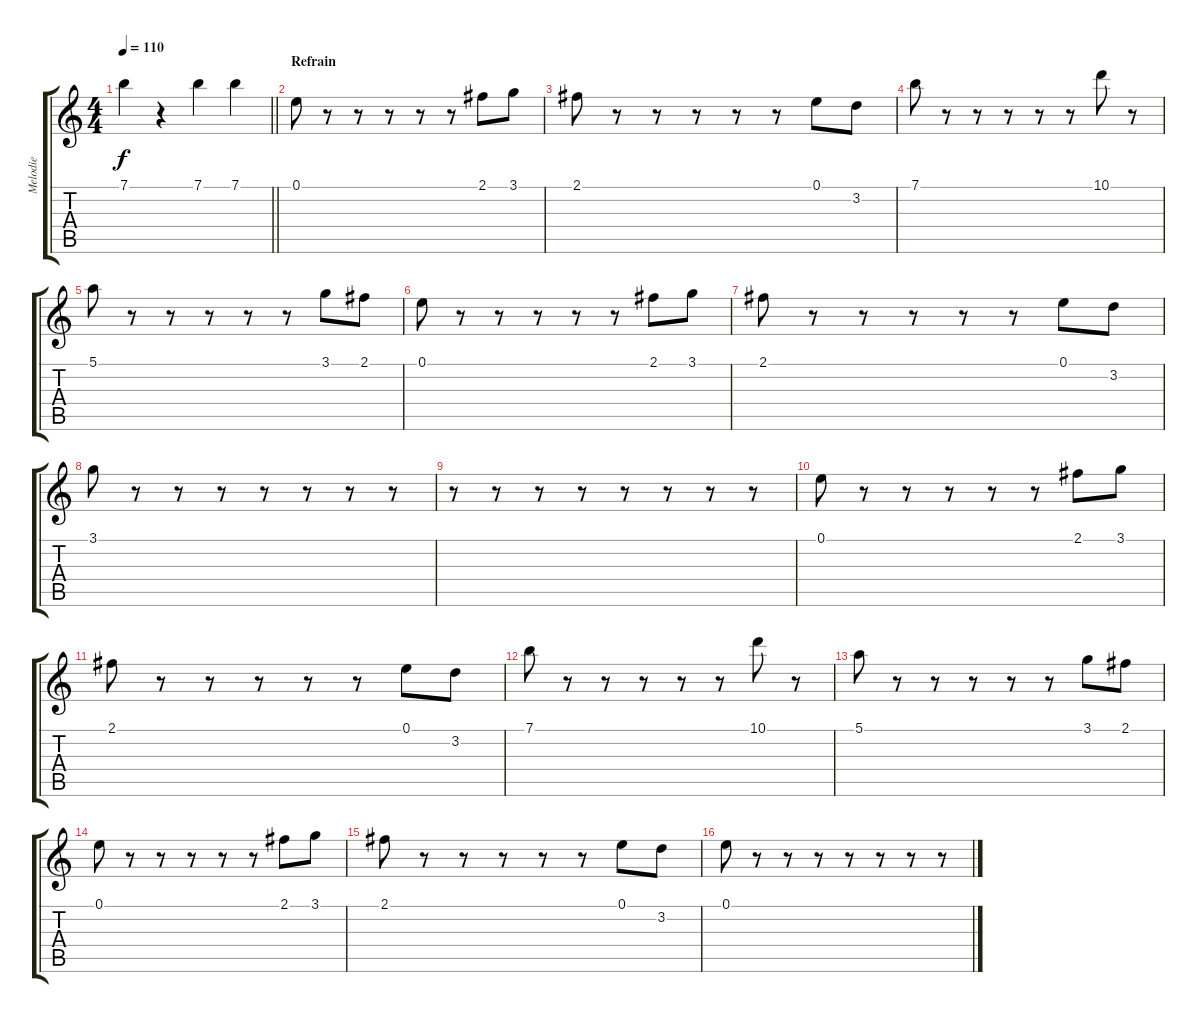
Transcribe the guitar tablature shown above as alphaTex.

\track ("Melodie" "Melodie") {instrument acousticguitarsteel}
\staff {score tabs}
\tuning (E4 B3 G3 D3 A2 E2) {hide}
\ts (4 4)
\tempo 110
\clef g2
\barLineRight lightlight
\ks c
7.1.4{dy f} r.4 7.1.4 7.1.4 |
\section ("" "Refrain")
0.1.8 r.8 r.8 r.8 r.8 r.8 2.1.8 3.1.8 |
2.1.8 r.8 r.8 r.8 r.8 r.8 0.1.8 3.2.8 |
7.1.8 r.8 r.8 r.8 r.8 r.8 10.1.8 r.8 |
5.1.8 r.8 r.8 r.8 r.8 r.8 3.1.8 2.1.8 |
0.1.8 r.8 r.8 r.8 r.8 r.8 2.1.8 3.1.8 |
2.1.8 r.8 r.8 r.8 r.8 r.8 0.1.8 3.2.8 |
3.1.8 r.8 r.8 r.8 r.8 r.8 r.8 r.8 |
r.8 r.8 r.8 r.8 r.8 r.8 r.8 r.8 |
0.1.8 r.8 r.8 r.8 r.8 r.8 2.1.8 3.1.8 |
2.1.8 r.8 r.8 r.8 r.8 r.8 0.1.8 3.2.8 |
7.1.8 r.8 r.8 r.8 r.8 r.8 10.1.8 r.8 |
5.1.8 r.8 r.8 r.8 r.8 r.8 3.1.8 2.1.8 |
0.1.8 r.8 r.8 r.8 r.8 r.8 2.1.8 3.1.8 |
2.1.8 r.8 r.8 r.8 r.8 r.8 0.1.8 3.2.8 |
0.1.8 r.8 r.8 r.8 r.8 r.8 r.8 r.8
